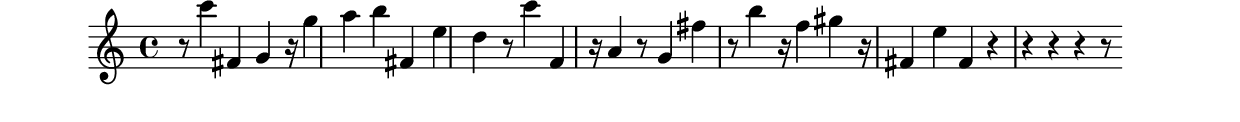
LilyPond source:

\version "2.22" 
\include "lilypond-book-preamble.ly"
    
color = #(define-music-function (parser location color) (string?) #{
        \once \override NoteHead #'color = #(x11-color color)
        \once \override Stem #'color = #(x11-color color)
        \once \override Rest #'color = #(x11-color color)
        \once \override Beam #'color = #(x11-color color)
     #})
    
\header { } 
\score  { 
 \new Voice { \new Voice { \clef "treble" 
                \time 4/4
                r 8  
                c''' 4  
                fis' 4  
                g' 4  
                r 16  
                g'' 4  
                a'' 4  
                b'' 4  
                fis' 4  
                e'' 4  
                d'' 4  
                r 8  
                c''' 4  
                f' 4  
                r 16  
                a' 4  
                r 8  
                g' 4  
                fis'' 4  
                r 8  
                b'' 4  
                r 16  
                f'' 4  
                gis'' 4  
                r 16  
                fis' 4  
                e'' 4  
                fis' 4  
                r 4  
                r 4  
                r 4  
                r 4  
                r 8  
                 } 
               
 
           } 
         
 
  } 
 
\paper { }
\layout {
  \context {
    \RemoveEmptyStaffContext
    \override VerticalAxisGroup #'remove-first = ##t
  }
 }
 
